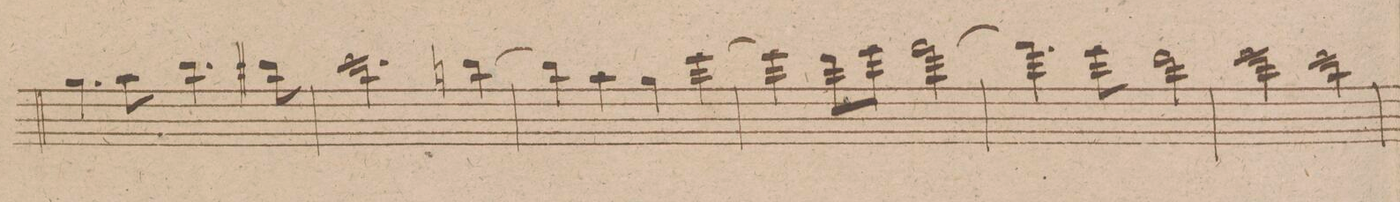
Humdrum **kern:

**kern	**dynam
*I"Flauto 1mo	*
*clefG2	*
*k[f#c#g#d#]	*
*met(c)	*
*M4/4	*
4.gg#\	.
8aa\	.
4.bb\	.
8bb#X\	.
=262	=262
2.ccc#\	.
[4bbn\	.
=263	=263
4bb\]	.
4aa\	.
4gg#\	.
[4eee\	.
=264	=264
4eee\]	.
8ddd#\L	.
8eee\J	.
[2fff#\	.
=265	=265
4.fff#\]	.
8eee\	.
2ddd#\	.
=266	=266
2eee\	.
2ccc#\	.
=267	=267
*-	*-
